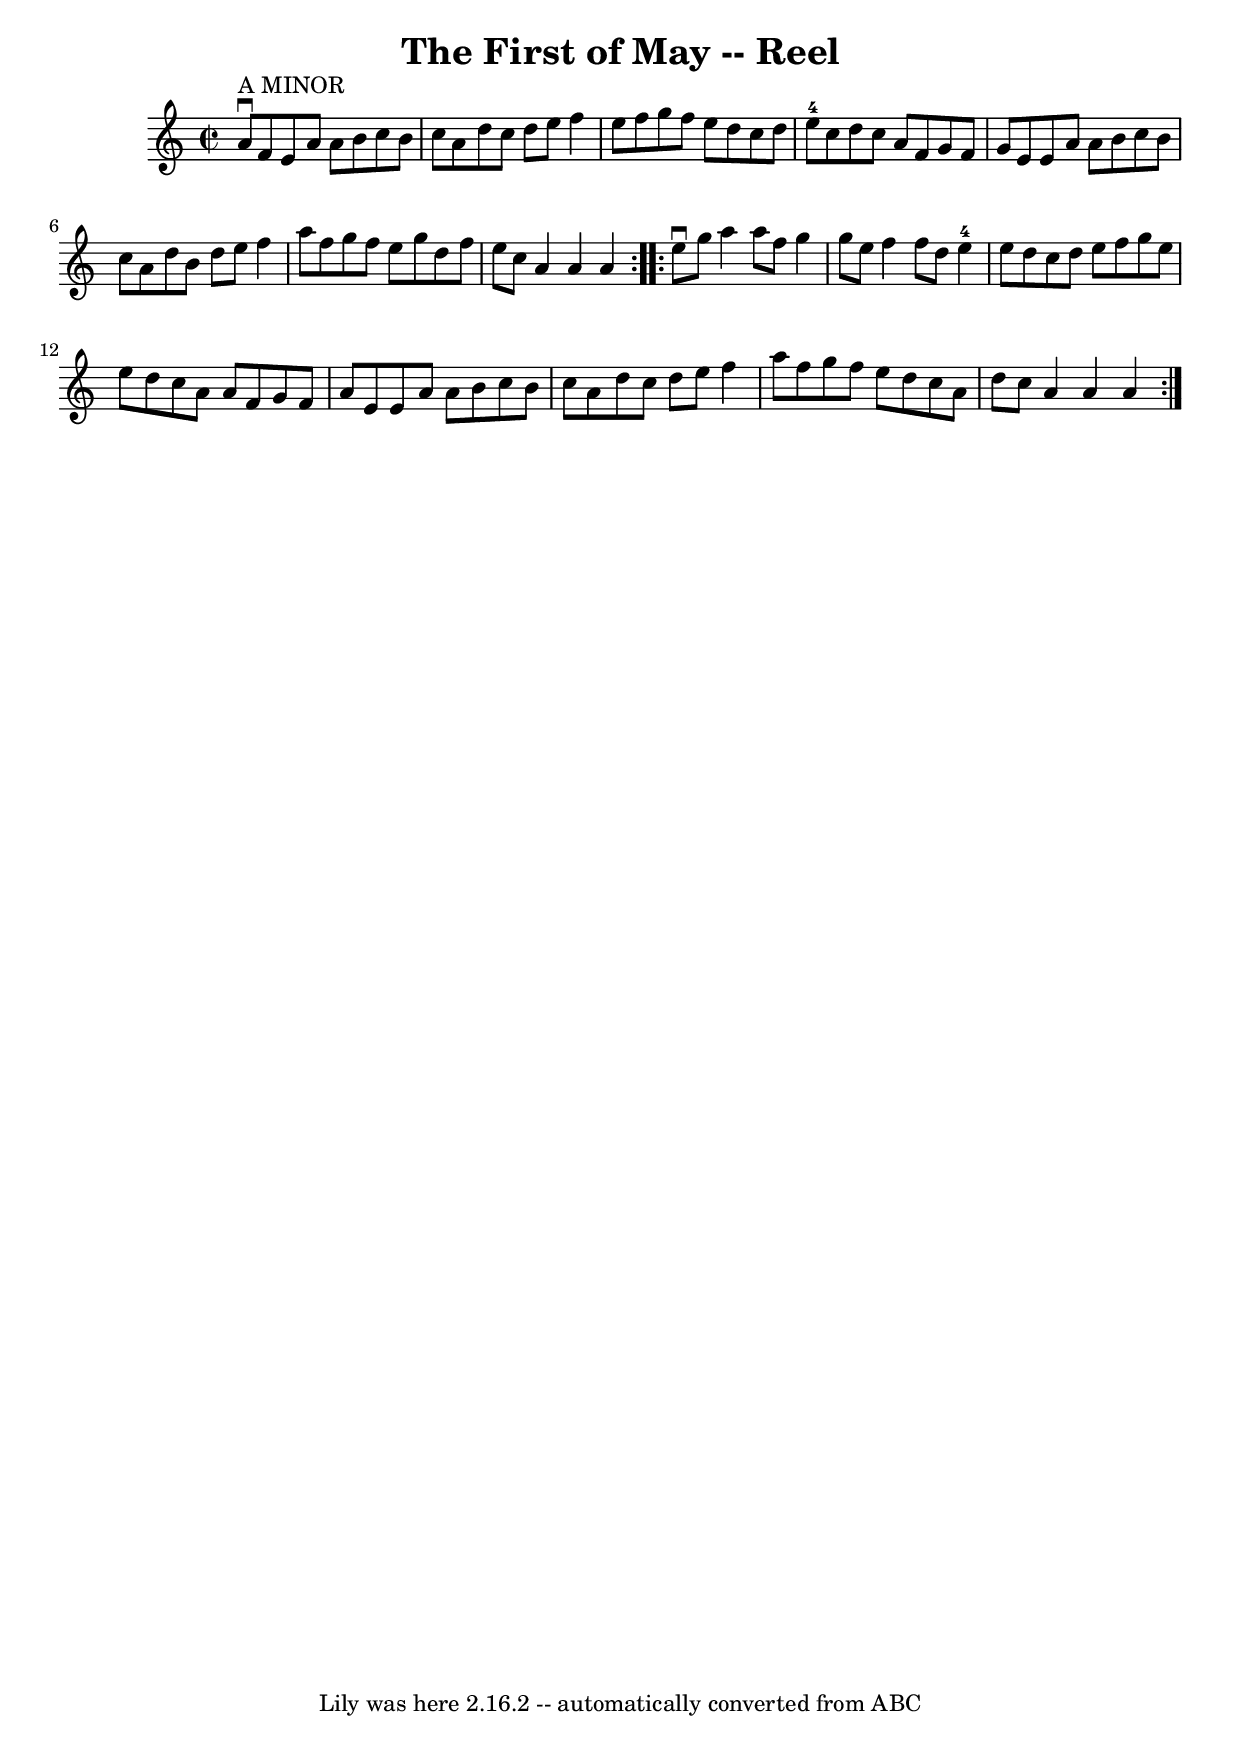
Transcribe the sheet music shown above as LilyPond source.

\version "2.16.2"
\include "Mammoth.ily"
\header {
  %% book = "Ryan's Mammoth Collection"
  crossRefNumber = "1"
  footnotes = "\\\\372"
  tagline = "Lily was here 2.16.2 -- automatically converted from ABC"
  title = "The First of May -- Reel"

}
voicedefault =  {



  \repeat volta 2 {

    \override Staff.TimeSignature #'style = #'C
    \time 2/2      \key a \minor a'8^"A MINOR"^\downbow f'8    |
    e'8 a'8 a'8 b'8 c''8 b'8 c''8 a'8     |
    d''8 c''8 d''8 e''8 f''4 e''8 f''8     |
    g''8 f''8 e''8 d''8 c''8 d''8 e''8-4 c''8     |
    d''8 c''8 a'8 f'8 g'8 f'8 g'8 e'8     |
    e'8 a'8 a'8 b'8 c''8 b'8 c''8 a'8     |
    d''8 b'8 d''8 e''8 f''4 a''8 f''8     |
    g''8 f''8 e''8 g''8 d''8 f''8 e''8 c''8  |
    a'4 a'4 a'4  
 }     
  \repeat volta 2 {
    e''8^\downbow g''8    |
    a''4 a''8 f''8 g''4 g''8 e''8    |
    f''4 f''8 d''8 e''4-4 e''8 d''8     |
    c''8 d''8 e''8 f''8 g''8 e''8 e''8 d''8     |
    c''8 a'8 a'8 f'8 g'8 f'8 a'8 e'8     |
    e'8 a'8 a'8 b'8 c''8 b'8 c''8 a'8     |
    d''8 c''8 d''8 e''8 f''4 a''8 f''8     |
    g''8 f''8 e''8 d''8 c''8 a'8 d''8 c''8     |
    a'4 a'4 a'4    
 }   

}

\score{
  <<

    \context Staff="default"
    {
      \voicedefault 
      
 }

  >>
  \layout {
    
 }
  \midi {
 }

}
